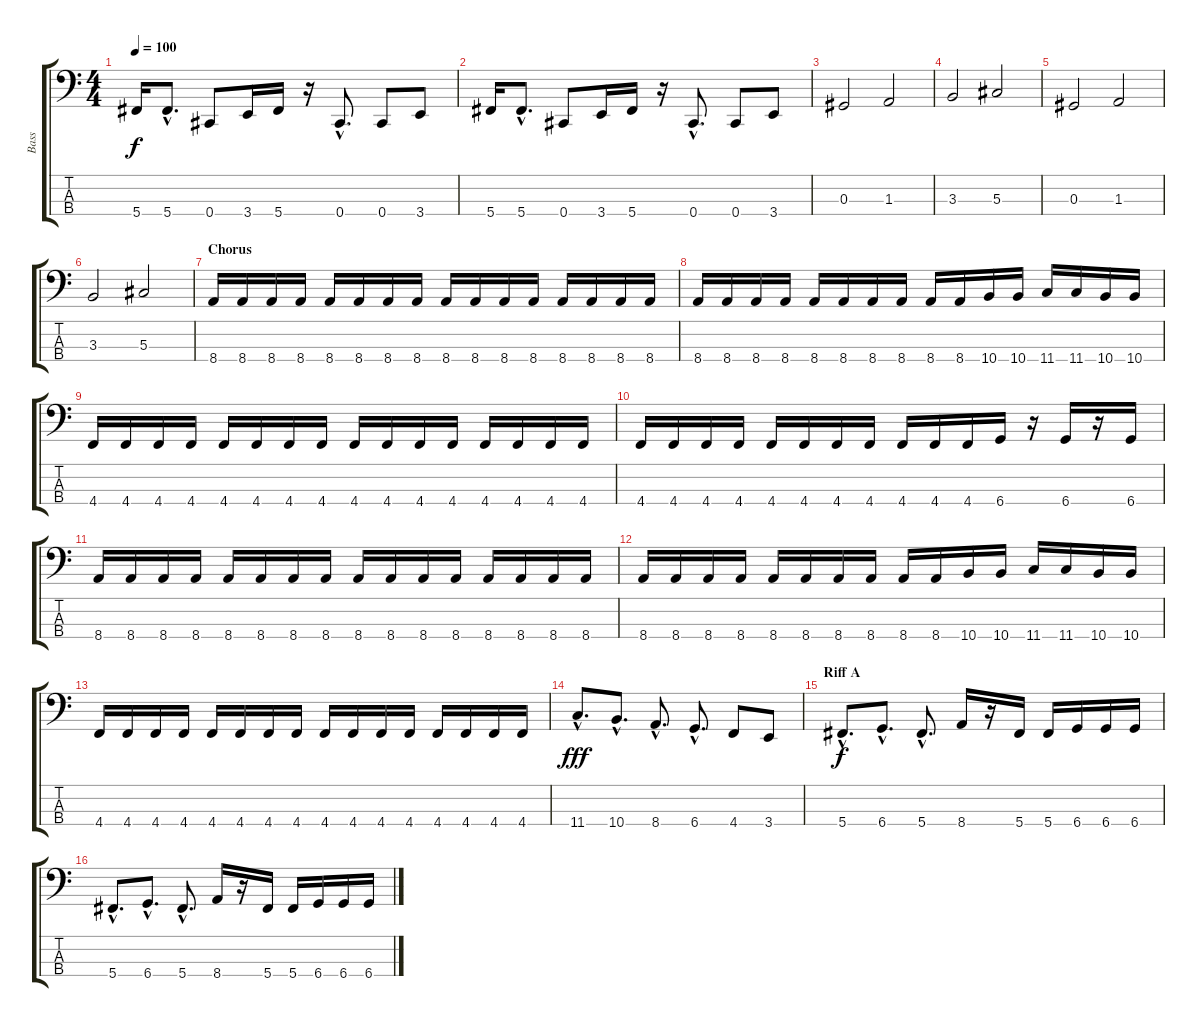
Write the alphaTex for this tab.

\track ("Bass" "Bass") {instrument electricbassfinger}
\staff {score tabs}
\tuning (Gb2 Db2 Ab1 Db1) {hide}
\ts (4 4)
\tempo 100
\clef f4
\ks c
5.4.16{dy f} 5.4{hac}.8{d} 0.4.8 3.4.16 5.4.16 r.16 0.4{hac}.8{d} 0.4.8 3.4.8 |
5.4.16 5.4{hac}.8{d} 0.4.8 3.4.16 5.4.16 r.16 0.4{hac}.8{d} 0.4.8 3.4.8 |
0.3.2 1.3.2 |
3.3.2 5.3.2 |
0.3.2 1.3.2 |
3.3.2 5.3.2 |
\section ("" "Chorus")
8.4.16 8.4.16 8.4.16 8.4.16 8.4.16 8.4.16 8.4.16 8.4.16 8.4.16 8.4.16 8.4.16 8.4.16 8.4.16 8.4.16 8.4.16 8.4.16 |
8.4.16 8.4.16 8.4.16 8.4.16 8.4.16 8.4.16 8.4.16 8.4.16 8.4.16 8.4.16 10.4.16 10.4.16 11.4.16 11.4.16 10.4.16 10.4.16 |
4.4.16 4.4.16 4.4.16 4.4.16 4.4.16 4.4.16 4.4.16 4.4.16 4.4.16 4.4.16 4.4.16 4.4.16 4.4.16 4.4.16 4.4.16 4.4.16 |
4.4.16 4.4.16 4.4.16 4.4.16 4.4.16 4.4.16 4.4.16 4.4.16 4.4.16 4.4.16 4.4.16 6.4.16 r.16 6.4.16 r.16 6.4.16 |
8.4.16 8.4.16 8.4.16 8.4.16 8.4.16 8.4.16 8.4.16 8.4.16 8.4.16 8.4.16 8.4.16 8.4.16 8.4.16 8.4.16 8.4.16 8.4.16 |
8.4.16 8.4.16 8.4.16 8.4.16 8.4.16 8.4.16 8.4.16 8.4.16 8.4.16 8.4.16 10.4.16 10.4.16 11.4.16 11.4.16 10.4.16 10.4.16 |
4.4.16 4.4.16 4.4.16 4.4.16 4.4.16 4.4.16 4.4.16 4.4.16 4.4.16 4.4.16 4.4.16 4.4.16 4.4.16 4.4.16 4.4.16 4.4.16 |
11.4{hac}.8{d dy fff} 10.4{hac}.8{d} 8.4{hac}.8{d} 6.4{hac}.8{d} 4.4.8 3.4.8 |
\section ("" "Riff A")
5.4{hac}.8{d dy f} 6.4{hac}.8{d} 5.4{hac}.8{d} 8.4.16 r.16 5.4.16 5.4.16 6.4.16 6.4.16 6.4.16 |
5.4{hac}.8{d} 6.4{hac}.8{d} 5.4{hac}.8{d} 8.4.16 r.16 5.4.16 5.4.16 6.4.16 6.4.16 6.4.16
